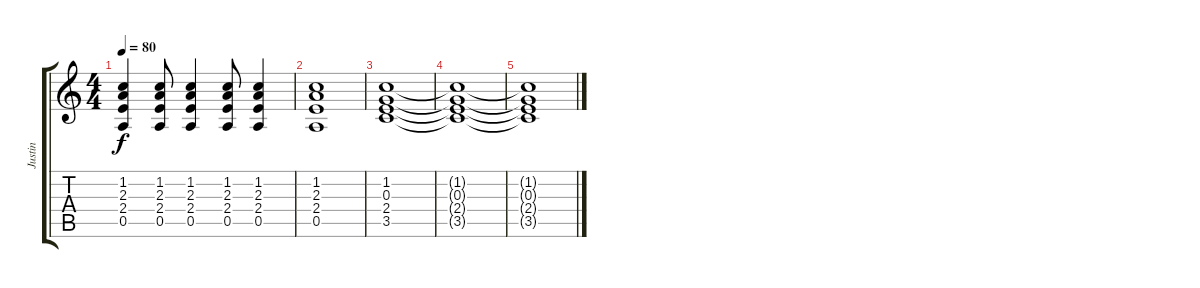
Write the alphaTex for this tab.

\track ("Justin" "Justin") {instrument acousticguitarsteel}
\staff {score tabs}
\tuning (E4 B3 G3 D3 A2 E2) {hide}
\ts (4 4)
\tempo 80
\clef g2
\ks c
(1.2 2.3 2.4 0.5).4{dy f} (1.2 2.3 2.4 0.5).8 (1.2 2.3 2.4 0.5).4 (1.2 2.3 2.4 0.5).8 (1.2 2.3 2.4 0.5).4 |
(1.2 2.3 2.4 0.5).1 |
(1.2 0.3 2.4 3.5).1 |
(1.2{t} 0.3{t} 2.4{t} 3.5{t}).1 |
(1.2{t} 0.3{t} 2.4{t} 3.5{t}).1
